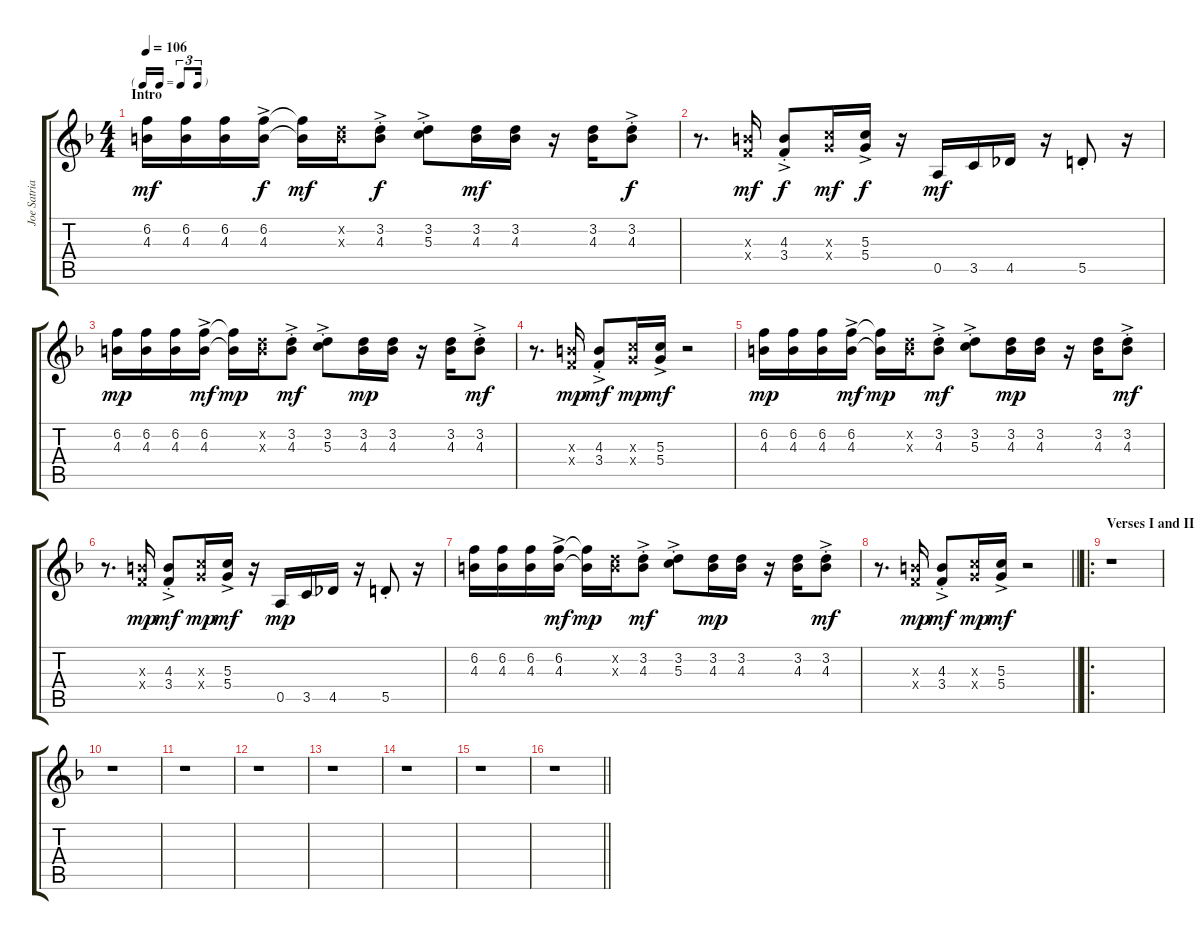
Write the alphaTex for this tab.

\track ("Joe Satriani (Gtr.I)" "Joe Satria") {instrument electricguitarclean}
\staff {score tabs}
\tuning (E4 B3 G3 D3 A2 E2) {hide}
\ts (4 4)
\tf triplet16th
\section ("" "Intro")
\tempo 106
\clef g2
\ks f
(6.2 4.3).16{dy mf instrument electricguitarclean} (6.2 4.3).16 (6.2 4.3).16 (6.2{ac} 4.3{ac}).16{dy f} (6.2{t} 4.3{t}).16{dy mf} (3.2{x} 4.3{x}).16 (3.2{ac st} 4.3{ac st}).8{dy f} (3.2{ac st} 5.3{ac st}).8 (3.2 4.3).16{dy mf} (3.2 4.3).16 r.16 (3.2 4.3).16 (3.2{ac st} 4.3{ac st}).8{dy f} |
r.8{d} (4.3{x} 3.4{x}).16{dy mf} (4.3{ac st} 3.4{ac st}).8{dy f} (5.3{x} 5.4{x}).16{dy mf} (5.3{ac} 5.4{ac}).16{dy f} r.16 0.5.16{dy mf} 3.5.16 4.5.16 r.16 5.5{st}.8 r.16 |
(6.2 4.3).16{dy mp} (6.2 4.3).16 (6.2 4.3).16 (6.2{ac} 4.3{ac}).16{dy mf} (6.2{t} 4.3{t}).16{dy mp} (3.2{x} 4.3{x}).16 (3.2{ac st} 4.3{ac st}).8{dy mf} (3.2{ac st} 5.3{ac st}).8 (3.2 4.3).16{dy mp} (3.2 4.3).16 r.16 (3.2 4.3).16 (3.2{ac st} 4.3{ac st}).8{dy mf} |
r.8{d} (4.3{x} 3.4{x}).16{dy mp} (4.3{ac st} 3.4{ac st}).8{dy mf} (5.3{x} 5.4{x}).16{dy mp} (5.3{ac} 5.4{ac}).16{dy mf} r.2 |
(6.2 4.3).16{dy mp} (6.2 4.3).16 (6.2 4.3).16 (6.2{ac} 4.3{ac}).16{dy mf} (6.2{t} 4.3{t}).16{dy mp} (3.2{x} 4.3{x}).16 (3.2{ac st} 4.3{ac st}).8{dy mf} (3.2{ac st} 5.3{ac st}).8 (3.2 4.3).16{dy mp} (3.2 4.3).16 r.16 (3.2 4.3).16 (3.2{ac st} 4.3{ac st}).8{dy mf} |
r.8{d} (4.3{x} 3.4{x}).16{dy mp} (4.3{ac st} 3.4{ac st}).8{dy mf} (5.3{x} 5.4{x}).16{dy mp} (5.3{ac} 5.4{ac}).16{dy mf} r.16 0.5.16{dy mp} 3.5.16 4.5.16 r.16 5.5{st}.8 r.16 |
(6.2 4.3).16 (6.2 4.3).16 (6.2 4.3).16 (6.2{ac} 4.3{ac}).16{dy mf} (6.2{t} 4.3{t}).16{dy mp} (3.2{x} 4.3{x}).16 (3.2{ac st} 4.3{ac st}).8{dy mf} (3.2{ac st} 5.3{ac st}).8 (3.2 4.3).16{dy mp} (3.2 4.3).16 r.16 (3.2 4.3).16 (3.2{ac st} 4.3{ac st}).8{dy mf} |
\barLineRight lightlight
r.8{d} (4.3{x} 3.4{x}).16{dy mp} (4.3{ac st} 3.4{ac st}).8{dy mf} (5.3{x} 5.4{x}).16{dy mp} (5.3{ac} 5.4{ac}).16{dy mf} r.2 |
\ro
\section ("" "Verses I and II")
r.1 |
r.1 |
r.1 |
r.1 |
r.1 |
r.1 |
r.1 |
\barLineRight lightlight
r.1
